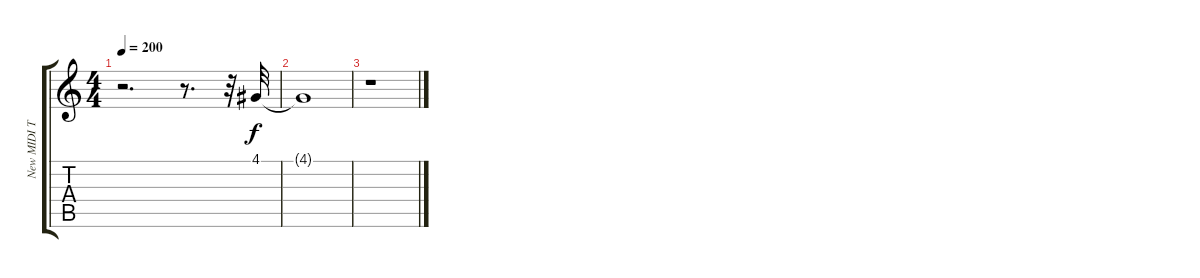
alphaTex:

\track ("New MIDI Track" "New MIDI T") {instrument tubularbells}
\staff {score tabs}
\tuning (E4 B3 G3 D3 A2 E2) {hide}
\ts (4 4)
\tempo 200
\clef g2
\ks c
r.2{d dy f} r.8{d} r.32 4.1.32 |
4.1{t}.1 |
r.1
